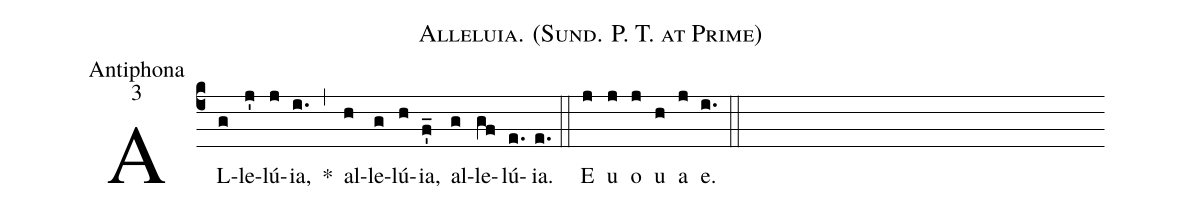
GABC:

name:Alleluia. (Sund. P. T. at Prime);
office-part:Antiphona;
mode:3;
%%
(c4) AL(g)le(j')lú(j){ia},(i.) *(,) al(h)le(g)lú(h){ia},(f'_) al(g)le(gf)lú(e.){ia}.(e.) (::) <eu>E(j) u(j) o(j) u(h) a(j) e.</eu>(i.) (::)
